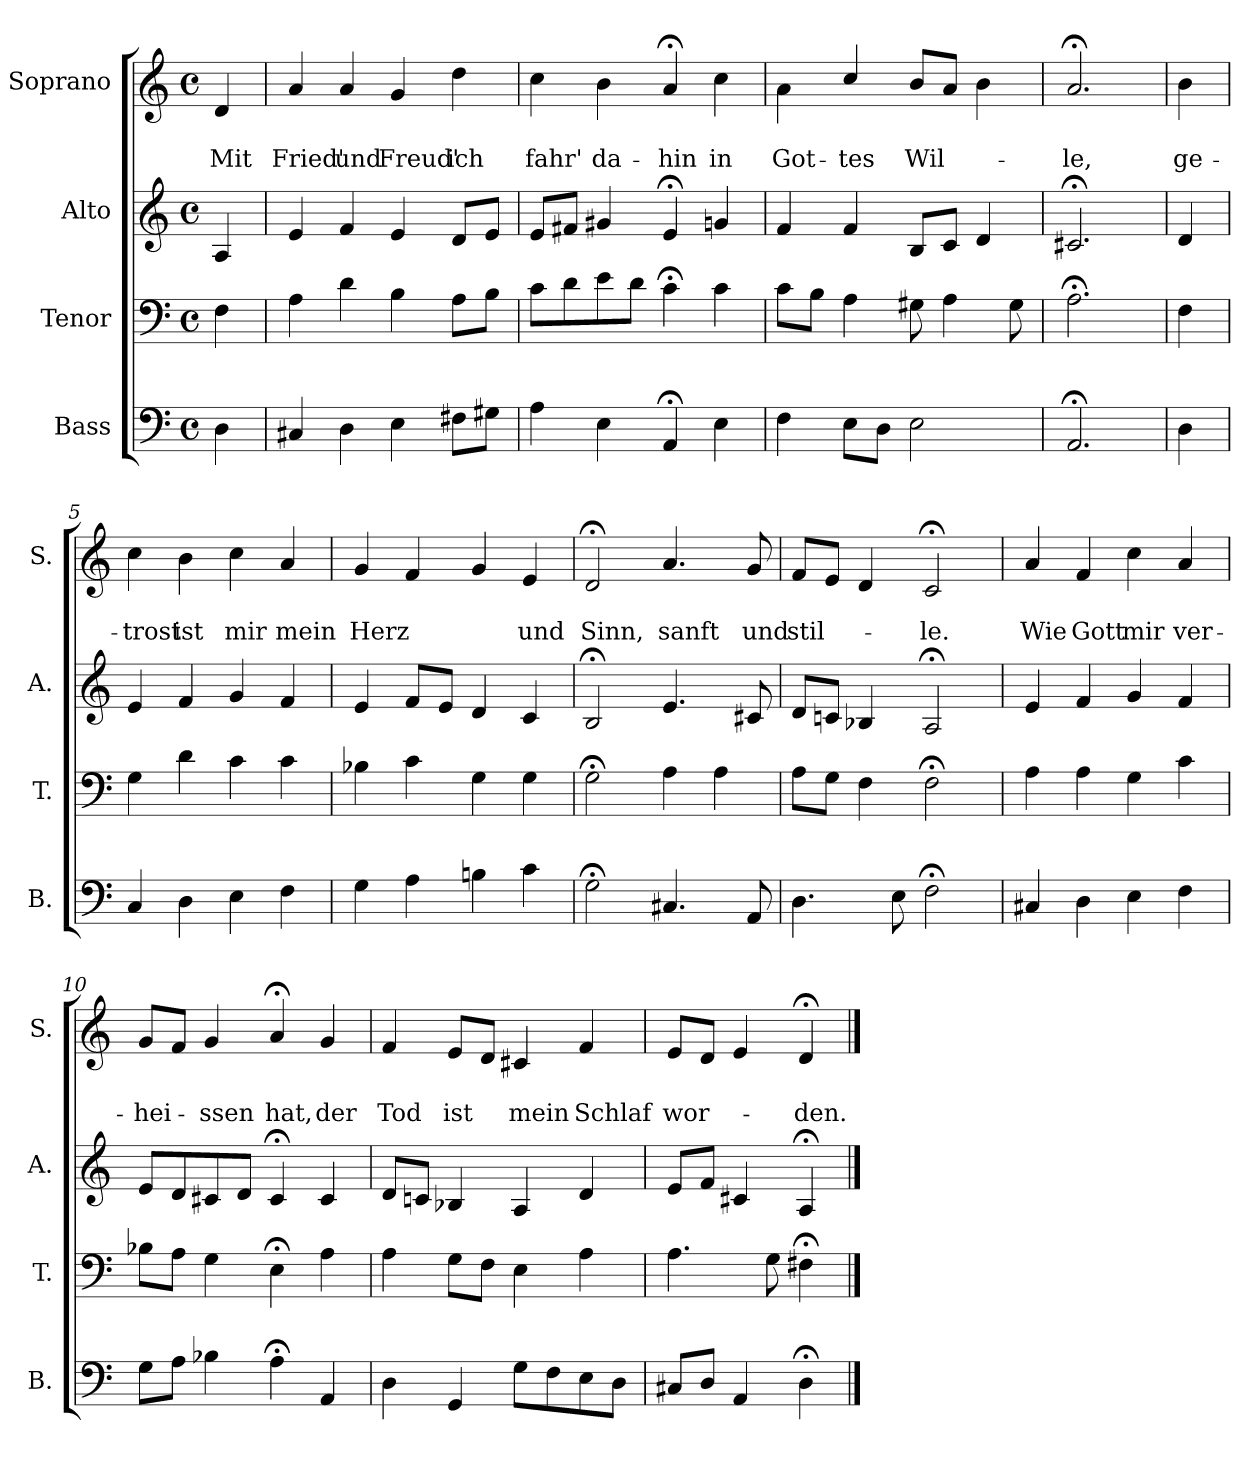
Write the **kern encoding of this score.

**kern	**kern	**kern	**kern	**text	**text
*part4	*part3	*part2	*part1	*part1	*part1
*staff4	*staff3	*staff2	*staff1	*staff1	*staff1
*I"Bass	*I"Tenor	*I"Alto	*I"Soprano	*	*
*I'B.	*I'T.	*I'A.	*I'S.	*	*
*clefF4	*clefF4	*clefG2	*clefG2	*	*
*k[]	*k[]	*k[]	*k[]	*	*
*	*	*	*a:	*	*
*M4/4	*M4/4	*M4/4	*M4/4	*	*
*met(c)	*met(c)	*met(c)	*met(c)	*	*
=	=	=	=	=	=
4D\	4F\	4A/	4d/	.	Mit
=1	=1	=1	=1	=1	=1
4C#X/	4A\	4e/	4a/	.	Fried'
4D\	4d\	4f/	4a/	.	und
4E\	4B\	4e/	4g/	.	Freud'
8F#X\L	8A\L	8d/L	4dd\	.	ich
8G#X\J	8B\J	8e/J	.	.	.
=2	=2	=2	=2	=2	=2
4A\	8c\L	8e/L	4cc\	.	fahr'
.	8d\	8f#X/J	.	.	.
4E\	8e\	4g#X/	4b\	.	da-
.	8d\J	.	.	.	.
4AA;</	4c;<\	4e;</	4a;</	.	-hin
4E\	4c\	4gn/	4cc\	.	in
=3	=3	=3	=3	=3	=3
4F\	8c\L	4f/	4a\	.	Got-
.	8B\J	.	.	.	.
8E\L	4A\	4f/	4cc/	.	-tes
8D\J	.	.	.	.	.
2E\	8G#X\	8B/L	8b/L	.	Wil-
.	4A\	8c/J	8a/J	.	.
.	.	4d/	4b\	.	.
.	8G#\	.	.	.	.
=4	=4	=4	=4	=4	=4
2.AA;</	2.A;<\	2.c#X;</	2.a;</	.	le,
!!LO:LB:g=z
=4a	=4a	=4a	=4a	=4a	=4a
4D\	4F\	4d/	4b\	.	ge-
=5	=5	=5	=5	=5	=5
4C/	4G\	4e/	4cc\	.	-trost
4D\	4d\	4f/	4b\	.	ist
4E\	4c\	4g/	4cc\	.	mir
4F\	4c\	4f/	4a/	.	mein
=6	=6	=6	=6	=6	=6
4G\	4B-X\	4e/	4g/	.	Herz
4A\	4c\	8f/L	4f/	.	.
.	.	8e/J	.	.	.
4Bn\	4G\	4d/	4g/	.	.
4c\	4G\	4c/	4e/	.	und
=7	=7	=7	=7	=7	=7
2G;<\	2G;<\	2B;</	2d;</	.	Sinn,
4.C#X/	4A\	4.e/	4.a/	.	sanft
.	4A\	.	.	.	.
8AA/	.	8c#X/	8g/	.	und
=8	=8	=8	=8	=8	=8
4.D\	8A\L	8d/L	8f/L	.	stil-
.	8G\J	8cn/J	8e/J	.	.
.	4F\	4B-X/	4d/	.	.
8E\	.	.	.	.	.
2F;<\	2F;<\	2A;</	2c;</	.	-le.
!!LO:PB:g=z
=9	=9	=9	=9	=9	=9
4C#X/	4A\	4e/	4a/	.	Wie
4D\	4A\	4f/	4f/	.	Gott
4E\	4G\	4g/	4cc\	.	mir
4F\	4c\	4f/	4a/	.	ver-
=10	=10	=10	=10	=10	=10
8G\L	8B-X\L	8e/L	8g/L	.	-hei-
8A\J	8A\J	8d/	8f/J	.	.
4B-X\	4G\	8c#X/	4g/	.	-ssen
.	.	8d/J	.	.	.
4A;<\	4E;<\	4c#;</	4a;</	.	hat,
4AA/	4A\	4c#/	4g/	.	der
=11	=11	=11	=11	=11	=11
4D\	4A\	8d/L	4f/	.	Tod
.	.	8cn/J	.	.	.
4GG/	8G\L	4B-X/	8e/L	.	ist
.	8F\J	.	8d/J	.	.
8G\L	4E\	4A/	4c#X/	.	mein
8F\	.	.	.	.	.
8E\	4A\	4d/	4f/	.	Schlaf
8D\J	.	.	.	.	.
=12	=12	=12	=12	=12	=12
8C#X/L	4.A\	8e/L	8e/L	.	wor-
8D/J	.	8f/J	8d/J	.	.
4AA/	.	4c#X/	4e/	.	.
.	8G\	.	.	.	.
4D;<\	4F#X;<\	4A;</	4d;</	.	-den.
==	==	==	==	==	==
*-	*-	*-	*-	*-	*-
